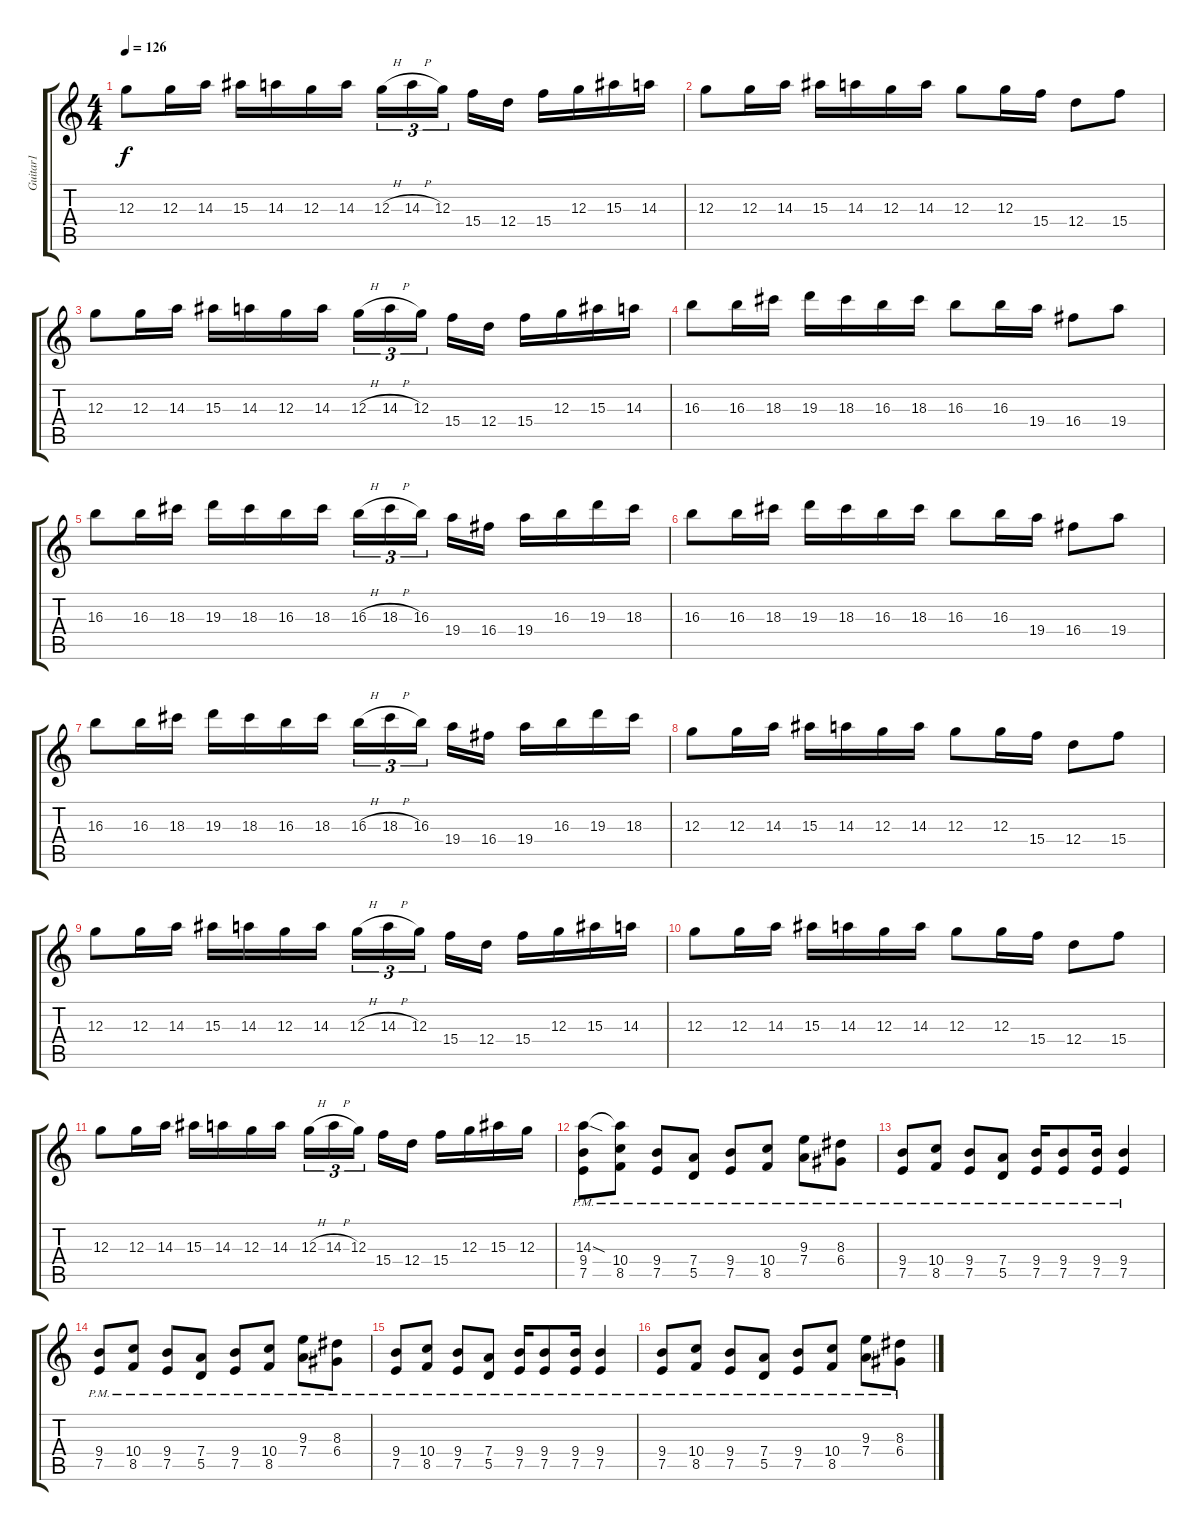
\track ("Guitar1" "Guitar1") {instrument distortionguitar}
\staff {score tabs}
\tuning (E4 B3 G3 D3 A2 E2) {hide}
\ts (4 4)
\tempo 126
\clef g2
\ks c
12.3.8{dy f} 12.3.16 14.3.16 15.3.16 14.3.16 12.3.16 14.3.16 12.3{h}.16{tu (3 2)} 14.3{h}.16{tu (3 2)} 12.3.16{tu (3 2) beam splitsecondary} 15.4.16 12.4.16 15.4.16 12.3.16 15.3.16 14.3.16 |
12.3.8 12.3.16 14.3.16 15.3.16 14.3.16 12.3.16 14.3.16 12.3.8 12.3.16 15.4.16 12.4.8 15.4.8 |
12.3.8 12.3.16 14.3.16 15.3.16 14.3.16 12.3.16 14.3.16 12.3{h}.16{tu (3 2)} 14.3{h}.16{tu (3 2)} 12.3.16{tu (3 2) beam splitsecondary} 15.4.16 12.4.16 15.4.16 12.3.16 15.3.16 14.3.16 |
16.3.8 16.3.16 18.3.16 19.3.16 18.3.16 16.3.16 18.3.16 16.3.8 16.3.16 19.4.16 16.4.8 19.4.8 |
16.3.8 16.3.16 18.3.16 19.3.16 18.3.16 16.3.16 18.3.16 16.3{h}.16{tu (3 2)} 18.3{h}.16{tu (3 2)} 16.3.16{tu (3 2) beam splitsecondary} 19.4.16 16.4.16 19.4.16 16.3.16 19.3.16 18.3.16 |
16.3.8 16.3.16 18.3.16 19.3.16 18.3.16 16.3.16 18.3.16 16.3.8 16.3.16 19.4.16 16.4.8 19.4.8 |
16.3.8 16.3.16 18.3.16 19.3.16 18.3.16 16.3.16 18.3.16 16.3{h}.16{tu (3 2)} 18.3{h}.16{tu (3 2)} 16.3.16{tu (3 2) beam splitsecondary} 19.4.16 16.4.16 19.4.16 16.3.16 19.3.16 18.3.16 |
12.3.8 12.3.16 14.3.16 15.3.16 14.3.16 12.3.16 14.3.16 12.3.8 12.3.16 15.4.16 12.4.8 15.4.8 |
12.3.8 12.3.16 14.3.16 15.3.16 14.3.16 12.3.16 14.3.16 12.3{h}.16{tu (3 2)} 14.3{h}.16{tu (3 2)} 12.3.16{tu (3 2) beam splitsecondary} 15.4.16 12.4.16 15.4.16 12.3.16 15.3.16 14.3.16 |
12.3.8 12.3.16 14.3.16 15.3.16 14.3.16 12.3.16 14.3.16 12.3.8 12.3.16 15.4.16 12.4.8 15.4.8 |
12.3.8 12.3.16 14.3.16 15.3.16 14.3.16 12.3.16 14.3.16 12.3{h}.16{tu (3 2)} 14.3{h}.16{tu (3 2)} 12.3.16{tu (3 2) beam splitsecondary} 15.4.16 12.4.16 15.4.16 12.3.16 15.3.16 12.3.16 |
(14.3{sod} 9.4{pm} 7.5{pm}).8{volume 12} (14.3{t} 10.4{pm} 8.5{pm}).8 (9.4{pm} 7.5{pm}).8 (7.4{pm} 5.5{pm}).8 (9.4{pm} 7.5{pm}).8 (10.4{pm} 8.5{pm}).8 (9.3{pm} 7.4{pm}).8 (8.3{pm} 6.4{pm}).8 |
(9.4{pm} 7.5{pm}).8 (10.4{pm} 8.5{pm}).8 (9.4{pm} 7.5{pm}).8 (7.4{pm} 5.5{pm}).8 (9.4{pm} 7.5{pm}).16 (9.4{pm} 7.5{pm}).8 (9.4{pm} 7.5{pm}).16 (9.4{pm} 7.5{pm}).4 |
(9.4{pm} 7.5{pm}).8 (10.4{pm} 8.5{pm}).8 (9.4{pm} 7.5{pm}).8 (7.4{pm} 5.5{pm}).8 (9.4{pm} 7.5{pm}).8 (10.4{pm} 8.5{pm}).8 (9.3{pm} 7.4{pm}).8 (8.3{pm} 6.4{pm}).8 |
(9.4{pm} 7.5{pm}).8 (10.4{pm} 8.5{pm}).8 (9.4{pm} 7.5{pm}).8 (7.4{pm} 5.5{pm}).8 (9.4{pm} 7.5{pm}).16 (9.4{pm} 7.5{pm}).8 (9.4{pm} 7.5{pm}).16 (9.4{pm} 7.5{pm}).4 |
(9.4{pm} 7.5{pm}).8 (10.4{pm} 8.5{pm}).8 (9.4{pm} 7.5{pm}).8 (7.4{pm} 5.5{pm}).8 (9.4{pm} 7.5{pm}).8 (10.4{pm} 8.5{pm}).8 (9.3{pm} 7.4{pm}).8 (8.3{pm} 6.4{pm}).8
